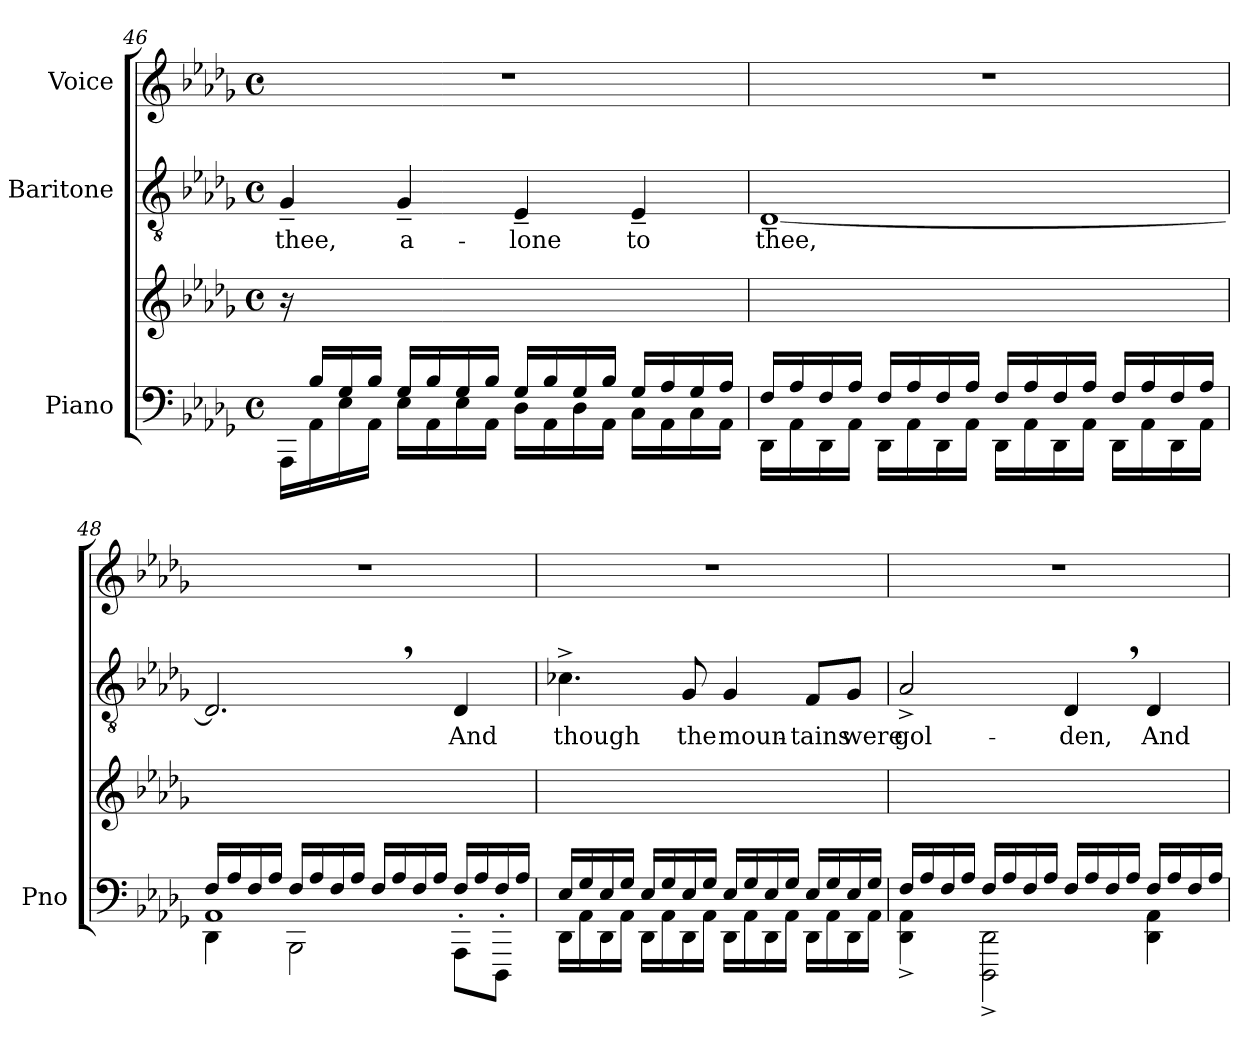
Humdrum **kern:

**kern	**kern	**kern	**text	**dynam	**kern
*part3	*part3	*part2	*part2	*part2	*part1
*staff4	*staff3	*staff2	*staff2	*staff2	*staff1
*I"Piano	*	*I"Baritone	*	*	*I"Voice
*I'Pno	*	*	*	*	*
!!LO:PB:g=z
*clefF4	*clefG2	*clefGv2	*	*	*clefG2
*k[b-e-a-d-g-]	*k[b-e-a-d-g-]	*k[b-e-a-d-g-]	*	*	*k[b-e-a-d-g-]
*M4/4	*M4/4	*M4/4	*	*	*M4/4
*met(c)	*met(c)	*met(c)	*	*	*met(c)
=46	=46	=46	=46	=46	=46
*^	*	*	*	*	*
!	!	!	!	!LO:LY:b	!	!
16ryy	16AAA-\LL	16r	4G-~/	thee,	.	1r
16B-/LL	16AA-\	2...ryy	.	.	.	.
16G-/	16E-\	.	.	.	.	.
16B-/JJ	16AA-\JJ	.	.	.	.	.
!	!	!	!	!LO:LY:b	!	!
16G-/LL	16E-\LL	.	4G-~/	a-	.	.
16B-/	16AA-\	.	.	.	.	.
16G-/	16E-\	.	.	.	.	.
16B-/JJ	16AA-\JJ	.	.	.	.	.
!	!	!	!	!LO:LY:b	!	!
16G-/LL	16D-\LL	.	4E-~/	-lone	.	.
16B-/	16AA-\	.	.	.	.	.
16G-/	16D-\	.	.	.	.	.
16B-/JJ	16AA-\JJ	.	.	.	.	.
!	!	!	!	!LO:LY:b	!	!
16G-/LL	16C\LL	.	4E-~/	to	.	.
16A-/	16AA-\	.	.	.	.	.
16G-/	16C\	.	.	.	.	.
16A-/JJ	16AA-\JJ	.	.	.	.	.
!!LO:LB:g=z
=47	=47	=47	=47	=47	=47	=47
!	!	!	!	!LO:LY:b	!	!
16F/LL	16DD-\LL	1ryy	[1D-~>	thee,	.	1r
16A-/	16AA-\	.	.	.	.	.
16F/	16DD-\	.	.	.	.	.
16A-/JJ	16AA-\JJ	.	.	.	.	.
16F/LL	16DD-\LL	.	.	.	.	.
16A-/	16AA-\	.	.	.	.	.
16F/	16DD-\	.	.	.	.	.
16A-/JJ	16AA-\JJ	.	.	.	.	.
16F/LL	16DD-\LL	.	.	.	.	.
16A-/	16AA-\	.	.	.	.	.
16F/	16DD-\	.	.	.	.	.
16A-/JJ	16AA-\JJ	.	.	.	.	.
16F/LL	16DD-\LL	.	.	.	.	.
16A-/	16AA-\	.	.	.	.	.
16F/	16DD-\	.	.	.	.	.
16A-/JJ	16AA-\JJ	.	.	.	.	.
!!LO:LB:g=z
=48	=48	=48	=48	=48	=48	=48
*	*^	*	*	*	*	*
16F/LL	1AA-	4DD-\	1ryy	2.D-,/]	.	.	1r
16A-/	.	.	.	.	.	.	.
16F/	.	.	.	.	.	.	.
16A-/JJ	.	.	.	.	.	.	.
16F/LL	.	2BBB-\	.	.	.	.	.
16A-/	.	.	.	.	.	.	.
16F/	.	.	.	.	.	.	.
16A-/JJ	.	.	.	.	.	.	.
16F/LL	.	.	.	.	.	.	.
16A-/	.	.	.	.	.	.	.
16F/	.	.	.	.	.	.	.
16A-/JJ	.	.	.	.	.	.	.
!	!	!	!	!	!LO:LY:b	!LO:DY:a	!
!	!	!	!	!	!	!LO:DY:n=1:a	!
16F/LL	.	8AAA-'\L	.	4D-/	And	other-dynamics f	.
16A-/	.	.	.	.	.	.	.
16F/	.	8DDD-'\J	.	.	.	.	.
16A-/JJ	.	.	.	.	.	.	.
*	*v	*v	*	*	*	*	*
!!LO:PB:g=z
=49	=49	=49	=49	=49	=49	=49
!	!	!	!	!LO:LY:b	!	!
16E-/LL	16DD-\LL	1ryy	4.c-X^\	though	.	1r
16G-/	16AA-\	.	.	.	.	.
16E-/	16DD-\	.	.	.	.	.
16G-/JJ	16AA-\JJ	.	.	.	.	.
16E-/LL	16DD-\LL	.	.	.	.	.
16G-/	16AA-\	.	.	.	.	.
!	!	!	!	!LO:LY:b	!	!
16E-/	16DD-\	.	8G-/	the	.	.
16G-/JJ	16AA-\JJ	.	.	.	.	.
!	!	!	!	!LO:LY:b	!	!
16E-/LL	16DD-\LL	.	4G-/	moun-	.	.
16G-/	16AA-\	.	.	.	.	.
16E-/	16DD-\	.	.	.	.	.
16G-/JJ	16AA-\JJ	.	.	.	.	.
!	!	!	!	!LO:LY:b	!	!
16E-/LL	16DD-\LL	.	8F/L	-tains	.	.
16G-/	16AA-\	.	.	.	.	.
!	!	!	!	!LO:LY:b	!	!
16E-/	16DD-\	.	8G-/J	were	.	.
16G-/JJ	16AA-\JJ	.	.	.	.	.
!!LO:LB:g=z
=50	=50	=50	=50	=50	=50	=50
!	!	!	!	!LO:LY:b	!	!
16F/LL	4DD-\^< 4AA-\^<	1ryy	2A-^>/	gol-	.	1r
16A-/	.	.	.	.	.	.
16F/	.	.	.	.	.	.
16A-/JJ	.	.	.	.	.	.
16F/LL	2DDD-\^< 2DD-\^<	.	.	.	.	.
16A-/	.	.	.	.	.	.
16F/	.	.	.	.	.	.
16A-/JJ	.	.	.	.	.	.
!	!	!	!	!LO:LY:b	!	!
16F/LL	.	.	4D-,/	-den,	.	.
16A-/	.	.	.	.	.	.
16F/	.	.	.	.	.	.
16A-/JJ	.	.	.	.	.	.
!	!	!	!	!LO:LY:b	!	!
16F/LL	4DD-\ 4AA-\	.	4D-/	And	.	.
16A-/	.	.	.	.	.	.
16F/	.	.	.	.	.	.
16A-/JJ	.	.	.	.	.	.
*v	*v	*	*	*	*	*
=	=	=	=	=	=
*-	*-	*-	*-	*-	*-
